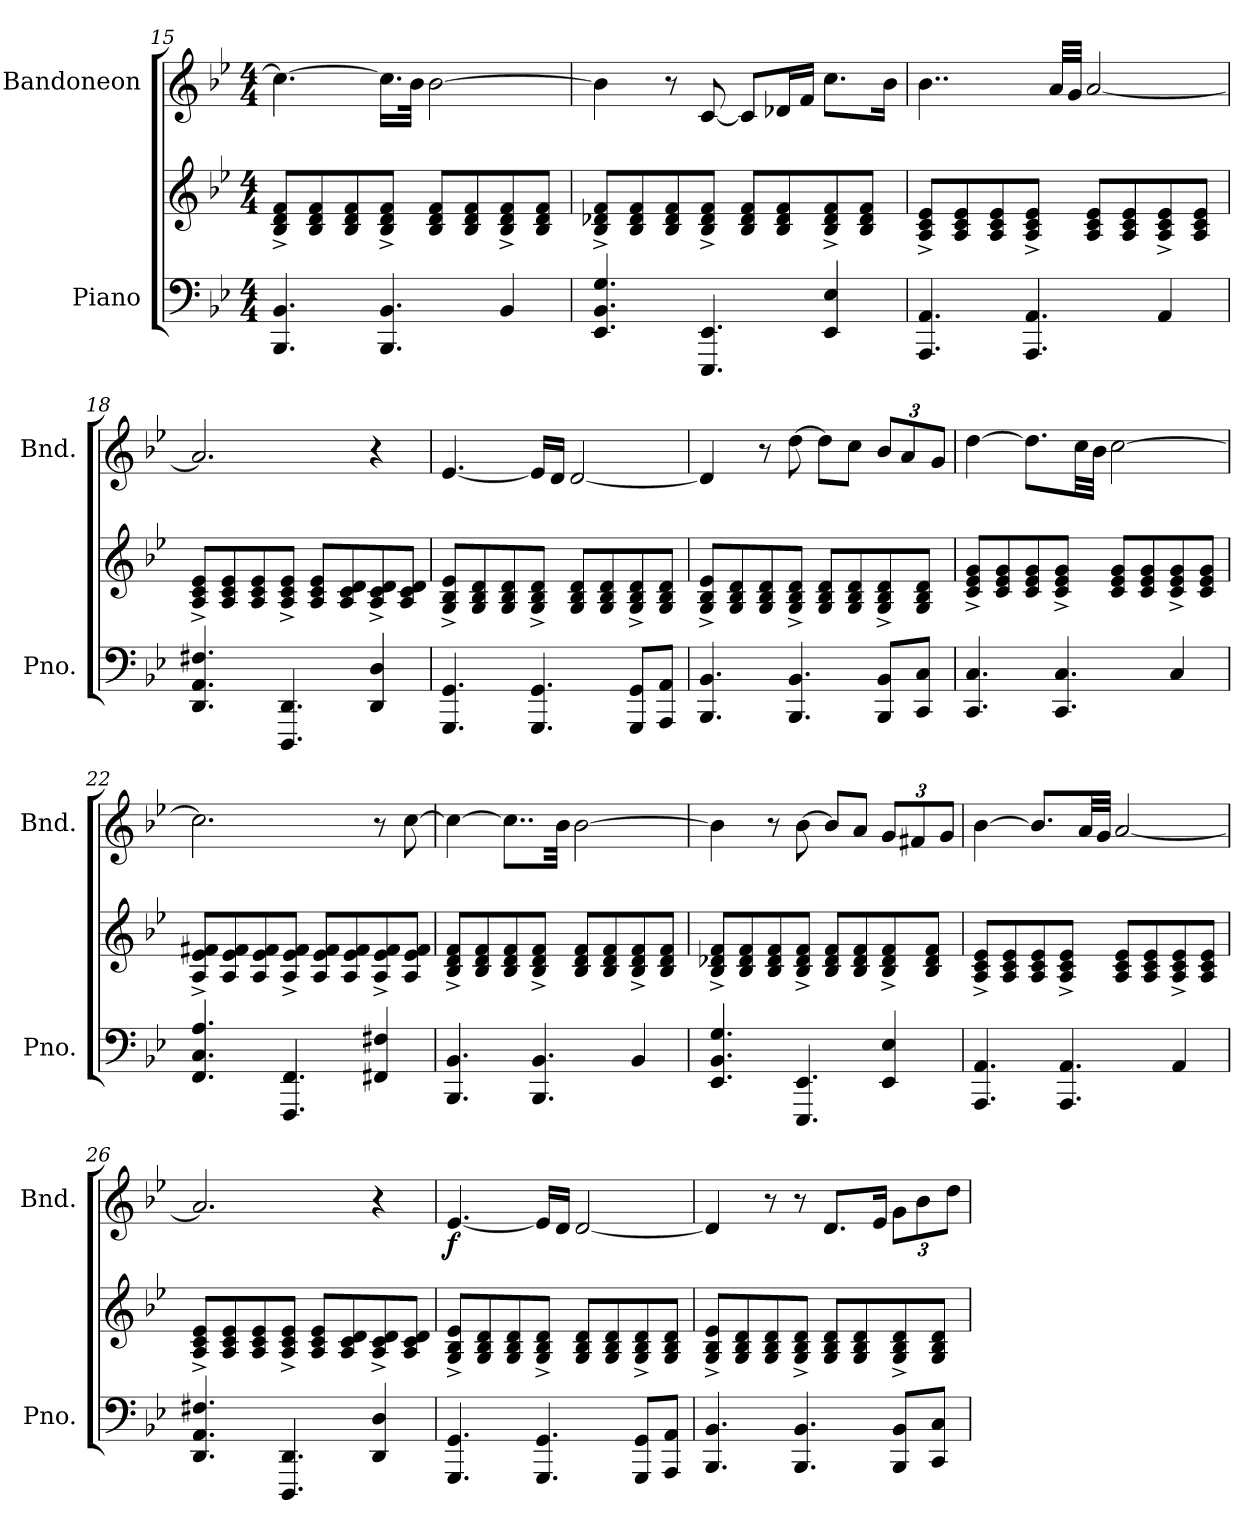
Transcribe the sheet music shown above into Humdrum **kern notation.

**kern	**kern	**kern	**dynam
*part2	*part2	*part1	*part1
*staff3	*staff2	*staff1	*staff1
*I"Piano	*	*I"Bandoneon	*
*I'Pno.	*	*I'Bnd.	*
*clefF4	*clefG2	*clefG2	*
*k[b-e-]	*k[b-e-]	*k[b-e-]	*
*M4/4	*M4/4	*M4/4	*
=15	=15	=15	=15
4.BBB-/ 4.BB-/	8B-/^ 8d/^ 8f/^L	4.cc\_	.
.	8B-/ 8d/ 8f/	.	.
.	8B-/ 8d/ 8f/	.	.
4.BBB-/ 4.BB-/	8B-/^ 8d/^ 8f/^J	16.cc\LL]	.
.	.	32b-\JJk	.
.	8B-/ 8d/ 8f/L	[2b-\	.
.	8B-/ 8d/ 8f/	.	.
4BB-/	8B-/^ 8d/^ 8f/^	.	.
.	8B-/ 8d/ 8f/J	.	.
=16	=16	=16	=16
4.EE-/ 4.BB-/ 4.G/	8B-/^ 8d-X/^ 8f/^L	4b-\]	.
.	8B-/ 8d-/ 8f/	.	.
.	8B-/ 8d-/ 8f/	8r	.
4.EEE-/ 4.EE-/	8B-/^ 8d-/^ 8f/^J	[8c/	.
.	8B-/ 8d-/ 8f/L	8c/L]	.
.	8B-/ 8d-/ 8f/	16d-X/L	.
.	.	16f/JJ	.
4EE-/ 4E-/	8B-/^ 8d-/^ 8f/^	8.cc\L	.
.	8B-/ 8d-/ 8f/J	.	.
.	.	16b-\Jk	.
!!LO:LB:g=z
=17	=17	=17	=17
4.AAA/ 4.AA/	8A/^ 8c/^ 8e-/^L	4..b-\	.
.	8A/ 8c/ 8e-/	.	.
.	8A/ 8c/ 8e-/	.	.
4.AAA/ 4.AA/	8A/^ 8c/^ 8e-/^J	.	.
.	.	32a/LLL	.
.	.	32g/JJJ	.
.	8A/ 8c/ 8e-/L	[2a/	.
.	8A/ 8c/ 8e-/	.	.
4AA/	8A/^ 8c/^ 8e-/^	.	.
.	8A/ 8c/ 8e-/J	.	.
=18	=18	=18	=18
4.DD/ 4.AA/ 4.F#X/	8A/^ 8c/^ 8e-/^L	2.a/]	.
.	8A/ 8c/ 8e-/	.	.
.	8A/ 8c/ 8e-/	.	.
4.DDD/ 4.DD/	8A/^ 8c/^ 8e-/^J	.	.
.	8A/ 8c/ 8e-/L	.	.
.	8A/ 8c/ 8d/	.	.
4DD/ 4D/	8A/^ 8c/^ 8d/^	4r	.
.	8A/ 8c/ 8d/J	.	.
=19	=19	=19	=19
4.GGG/ 4.GG/	8G/^ 8B-/^ 8e-/^L	[4.e-/	.
.	8G/ 8B-/ 8d/	.	.
.	8G/ 8B-/ 8d/	.	.
4.GGG/ 4.GG/	8G/^ 8B-/^ 8d/^J	16e-/LL]	.
.	.	16d/JJ	.
.	8G/ 8B-/ 8d/L	[2d/	.
.	8G/ 8B-/ 8d/	.	.
8GGG/ 8GG/L	8G/^ 8B-/^ 8d/^	.	.
8AAA/ 8AA/J	8G/ 8B-/ 8d/J	.	.
!!LO:LB:g=z
=20	=20	=20	=20
4.BBB-/ 4.BB-/	8G/^ 8B-/^ 8e-/^L	4d/]	.
.	8G/ 8B-/ 8d/	.	.
.	8G/ 8B-/ 8d/	8r	.
4.BBB-/ 4.BB-/	8G/^ 8B-/^ 8d/^J	[8dd\	.
.	8G/ 8B-/ 8d/L	8dd\L]	.
.	8G/ 8B-/ 8d/	8cc\J	.
*	*	*Xbrackettup	*
8BBB-/ 8BB-/L	8G/^ 8B-/^ 8d/^	12b-/L	.
.	.	12a/	.
8CC/ 8C/J	8G/ 8B-/ 8d/J	.	.
.	.	12g/J	.
=21	=21	=21	=21
4.CC/ 4.C/	8c/^ 8e-/^ 8g/^L	[4dd\	.
.	8c/ 8e-/ 8g/	.	.
.	8c/ 8e-/ 8g/	8.dd\L]	.
4.CC/ 4.C/	8c/^ 8e-/^ 8g/^J	.	.
.	.	32cc\LL	.
.	.	32b-\JJJ	.
.	8c/ 8e-/ 8g/L	[2cc\	.
.	8c/ 8e-/ 8g/	.	.
4C/	8c/^ 8e-/^ 8g/^	.	.
.	8c/ 8e-/ 8g/J	.	.
=22	=22	=22	=22
4.FF/ 4.C/ 4.A/	8A/^ 8e-/^ 8f#X/^L	2.cc\]	.
.	8A/ 8e-/ 8f#/	.	.
.	8A/ 8e-/ 8f#/	.	.
4.FFF/ 4.FF/	8A/^ 8e-/^ 8f#/^J	.	.
.	8A/ 8e-/ 8f#/L	.	.
.	8A/ 8e-/ 8f#/	.	.
4FF#X/ 4F#X/	8A/^ 8e-/^ 8f#/^	8r	.
.	8A/ 8e-/ 8f#/J	[8cc\	.
!!LO:LB:g=z
=23	=23	=23	=23
4.BBB-/ 4.BB-/	8B-/^ 8d/^ 8f/^L	4cc\_	.
.	8B-/ 8d/ 8f/	.	.
.	8B-/ 8d/ 8f/	8..cc\L]	.
4.BBB-/ 4.BB-/	8B-/^ 8d/^ 8f/^J	.	.
.	.	32b-\Jkk	.
.	8B-/ 8d/ 8f/L	[2b-\	.
.	8B-/ 8d/ 8f/	.	.
4BB-/	8B-/^ 8d/^ 8f/^	.	.
.	8B-/ 8d/ 8f/J	.	.
=24	=24	=24	=24
4.EE-/ 4.BB-/ 4.G/	8B-/^ 8d-X/^ 8f/^L	4b-\]	.
.	8B-/ 8d-/ 8f/	.	.
.	8B-/ 8d-/ 8f/	8r	.
4.EEE-/ 4.EE-/	8B-/^ 8d-/^ 8f/^J	[8b-\	.
.	8B-/ 8d-/ 8f/L	8b-/L]	.
.	8B-/ 8d-/ 8f/	8a/J	.
4EE-/ 4E-/	8B-/^ 8d-/^ 8f/^	12g/L	.
.	.	12f#X/	.
.	8B-/ 8d-/ 8f/J	.	.
.	.	12g/J	.
=25	=25	=25	=25
4.AAA/ 4.AA/	8A/^ 8c/^ 8e-/^L	[4b-\	.
.	8A/ 8c/ 8e-/	.	.
.	8A/ 8c/ 8e-/	8.b-/L]	.
4.AAA/ 4.AA/	8A/^ 8c/^ 8e-/^J	.	.
.	.	32a/LL	.
.	.	32g/JJJ	.
.	8A/ 8c/ 8e-/L	[2a/	.
.	8A/ 8c/ 8e-/	.	.
4AA/	8A/^ 8c/^ 8e-/^	.	.
.	8A/ 8c/ 8e-/J	.	.
!!LO:PB:g=z
=26	=26	=26	=26
4.DD/ 4.AA/ 4.F#X/	8A/^ 8c/^ 8e-/^L	2.a/]	.
.	8A/ 8c/ 8e-/	.	.
.	8A/ 8c/ 8e-/	.	.
4.DDD/ 4.DD/	8A/^ 8c/^ 8e-/^J	.	.
.	8A/ 8c/ 8e-/L	.	.
.	8A/ 8c/ 8d/	.	.
4DD/ 4D/	8A/^ 8c/^ 8d/^	4r	.
.	8A/ 8c/ 8d/J	.	.
=27	=27	=27	=27
!	!	!	!LO:DY:b
4.GGG/ 4.GG/	8G/^ 8B-/^ 8e-/^L	[4.e-/	f
.	8G/ 8B-/ 8d/	.	.
.	8G/ 8B-/ 8d/	.	.
4.GGG/ 4.GG/	8G/^ 8B-/^ 8d/^J	16e-/LL]	.
.	.	16d/JJ	.
.	8G/ 8B-/ 8d/L	[2d/	.
.	8G/ 8B-/ 8d/	.	.
8GGG/ 8GG/L	8G/^ 8B-/^ 8d/^	.	.
8AAA/ 8AA/J	8G/ 8B-/ 8d/J	.	.
=28	=28	=28	=28
4.BBB-/ 4.BB-/	8G/^ 8B-/^ 8e-/^L	4d/]	.
.	8G/ 8B-/ 8d/	.	.
.	8G/ 8B-/ 8d/	8r	.
4.BBB-/ 4.BB-/	8G/^ 8B-/^ 8d/^J	8r	.
.	8G/ 8B-/ 8d/L	8.d/L	.
.	8G/ 8B-/ 8d/	.	.
.	.	16e-/Jk	.
8BBB-/ 8BB-/L	8G/^ 8B-/^ 8d/^	12g\L	.
.	.	12b-\	.
8CC/ 8C/J	8G/ 8B-/ 8d/J	.	.
.	.	12dd\J	.
=	=	=	=
*-	*-	*-	*-
